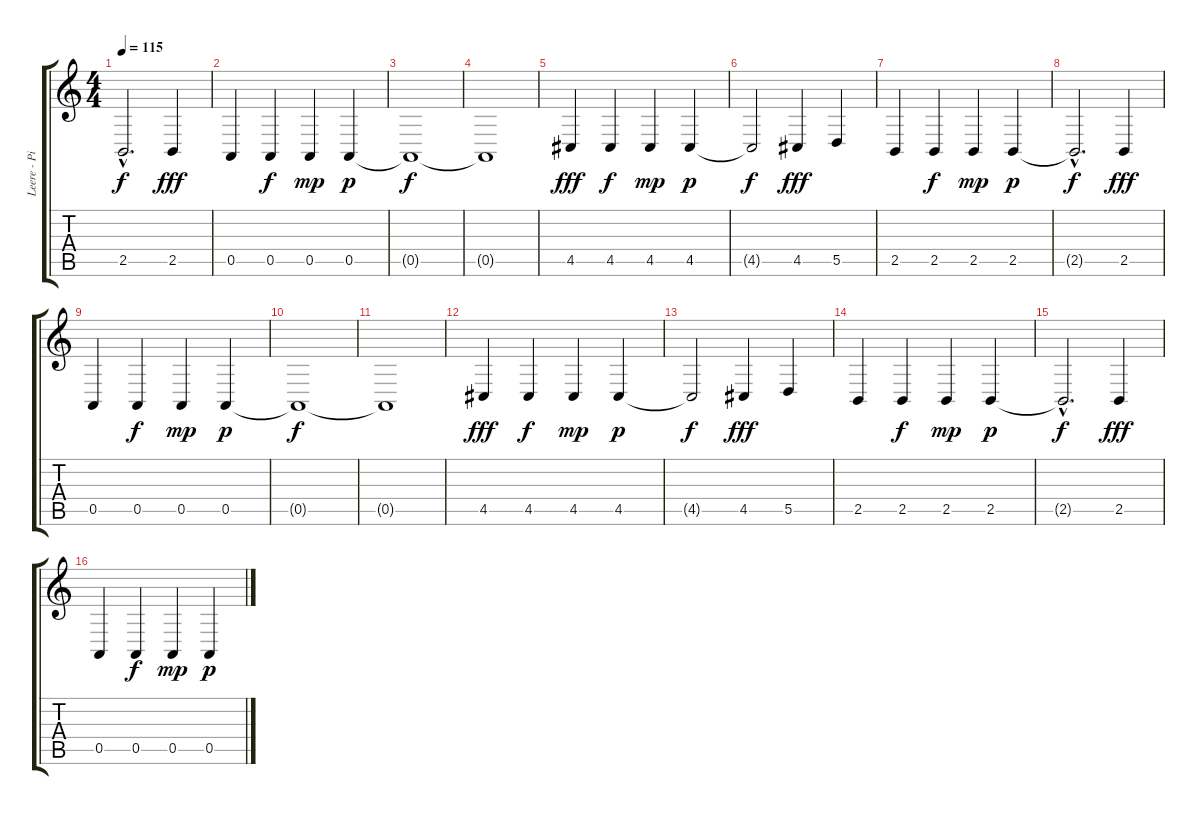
\track ("Leere - Piano Right Hand" "Leere - Pi") {instrument brightacousticpiano}
\staff {score tabs}
\tuning (E4 B3 G3 D3 A2 E2) {hide}
\ts (4 4)
\tempo 115
\clef g2
\ks c
2.5{hac t}.2{d dy f} 2.5.4{dy fff} |
0.5.4 0.5.4{dy f} 0.5.4{dy mp} 0.5.4{dy p} |
0.5{t}.1{dy f} |
0.5{t}.1 |
4.5.4{dy fff} 4.5.4{dy f} 4.5.4{dy mp} 4.5.4{dy p} |
4.5{t}.2{dy f} 4.5.4{dy fff} 5.5.4 |
2.5.4 2.5.4{dy f} 2.5.4{dy mp} 2.5.4{dy p} |
2.5{hac t}.2{d dy f} 2.5.4{dy fff} |
0.5.4 0.5.4{dy f} 0.5.4{dy mp} 0.5.4{dy p} |
0.5{t}.1{dy f} |
0.5{t}.1 |
4.5.4{dy fff} 4.5.4{dy f} 4.5.4{dy mp} 4.5.4{dy p} |
4.5{t}.2{dy f} 4.5.4{dy fff} 5.5.4 |
2.5.4 2.5.4{dy f} 2.5.4{dy mp} 2.5.4{dy p} |
2.5{hac t}.2{d dy f} 2.5.4{dy fff} |
0.5.4 0.5.4{dy f} 0.5.4{dy mp} 0.5.4{dy p}
